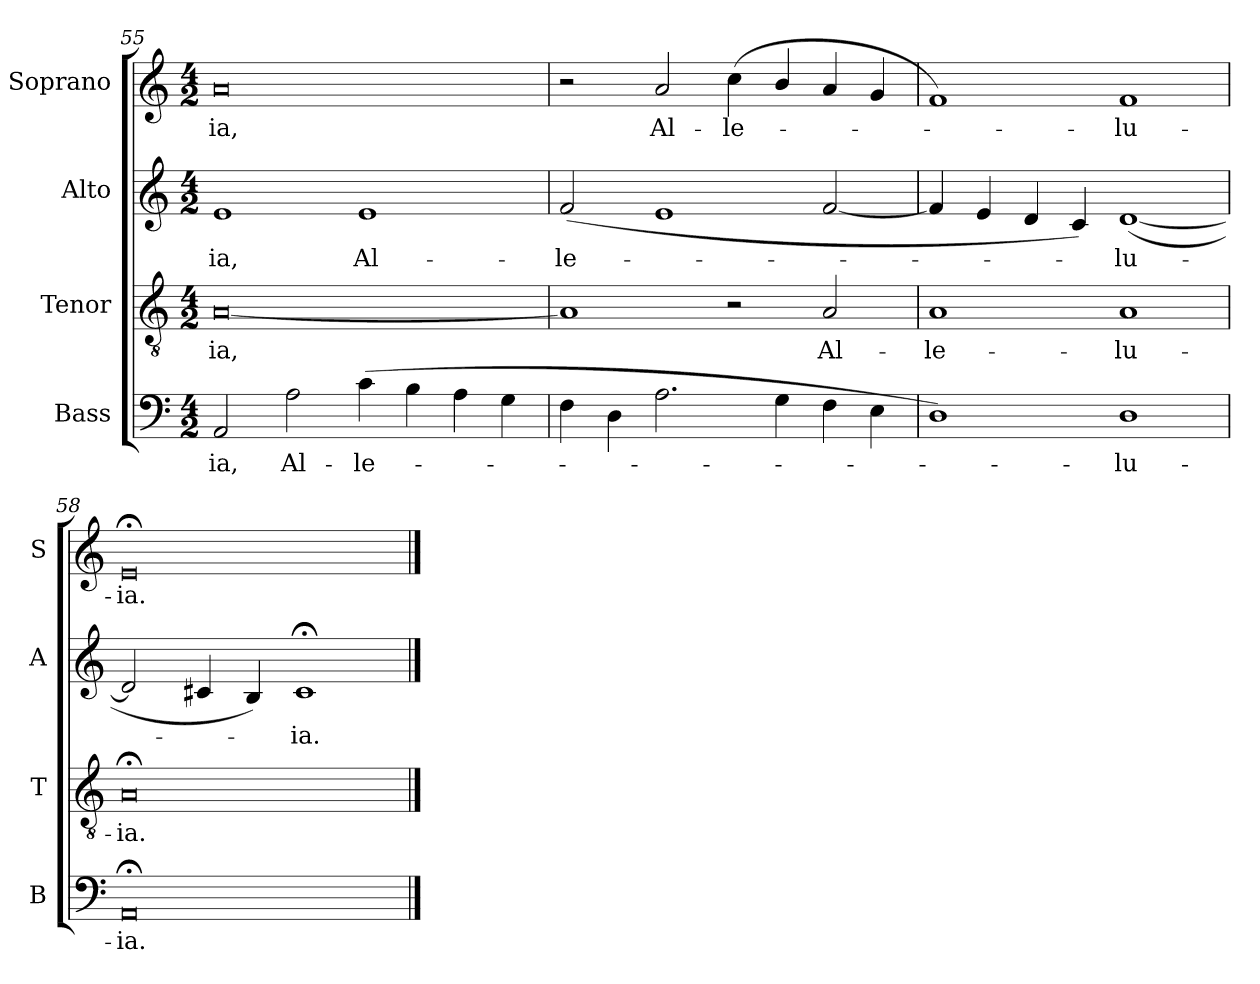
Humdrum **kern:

**kern	**text	**kern	**text	**kern	**text	**kern	**text
*part4	*part4	*part3	*part3	*part2	*part2	*part1	*part1
*staff4	*staff4	*staff3	*staff3	*staff2	*staff2	*staff1	*staff1
*I"Bass	*	*I"Tenor	*	*I"Alto	*	*I"Soprano	*
*I'B	*	*I'T	*	*I'A	*	*I'S	*
*clefF4	*	*clefGv2	*	*clefG2	*	*clefG2	*
*k[]	*	*k[]	*	*k[]	*	*k[]	*
*C:	*	*C:	*	*C:	*	*C:	*
*M4/2	*	*M4/2	*	*M4/2	*	*M4/2	*
=55	=55	=55	=55	=55	=55	=55	=55
!	!LO:LY:b	!	!LO:LY:b	!	!LO:LY:b	!	!LO:LY:b
2AA	-ia,	[0A	-ia,	1e	-ia,	0a	-ia,
!	!LO:LY:b	!	!	!	!	!	!
2A	Al-	.	.	.	.	.	.
!	!LO:LY:b	!	!	!	!LO:LY:b	!	!
(>4c	-le-	.	.	1e	Al-	.	.
4B	.	.	.	.	.	.	.
4A	.	.	.	.	.	.	.
4G	.	.	.	.	.	.	.
=56	=56	=56	=56	=56	=56	=56	=56
!	!	!	!	!	!LO:LY:b	!	!
4F	.	1A]	.	(<2f	-le-	2r	.
4D	.	.	.	.	.	.	.
!	!	!	!	!	!	!	!LO:LY:b
2.A	.	.	.	1e	.	2a	Al-
!	!	!	!	!	!	!	!LO:LY:b
.	.	2r	.	.	.	(<4cc	-le-
4G	.	.	.	.	.	4b/	.
!	!	!	!LO:LY:b	!	!	!	!
4F	.	2A	Al-	[2f	.	4a	.
4E	.	.	.	.	.	4g	.
=57	=57	=57	=57	=57	=57	=57	=57
!	!	!	!LO:LY:b	!	!	!	!
1D)	.	1A	-le-	4f]	.	1f)	.
.	.	.	.	4e	.	.	.
.	.	.	.	4d	.	.	.
.	.	.	.	4c)	.	.	.
!	!LO:LY:b	!	!LO:LY:b	!	!LO:LY:b	!	!LO:LY:b
1D	lu-	1A	-lu-	(<[1d	lu-	1f	lu-
=58	=58	=58	=58	=58	=58	=58	=58
!	!LO:LY:b	!	!LO:LY:b	!	!	!	!LO:LY:b
0AA;<	-ia.	0A;<	-ia.	2d]	.	0e;<	-ia.
.	.	.	.	4c#X	.	.	.
.	.	.	.	4B)	.	.	.
!	!	!	!	!	!LO:LY:b	!	!
.	.	.	.	1c#;<	ia.	.	.
==	==	==	==	==	==	==	==
*-	*-	*-	*-	*-	*-	*-	*-
